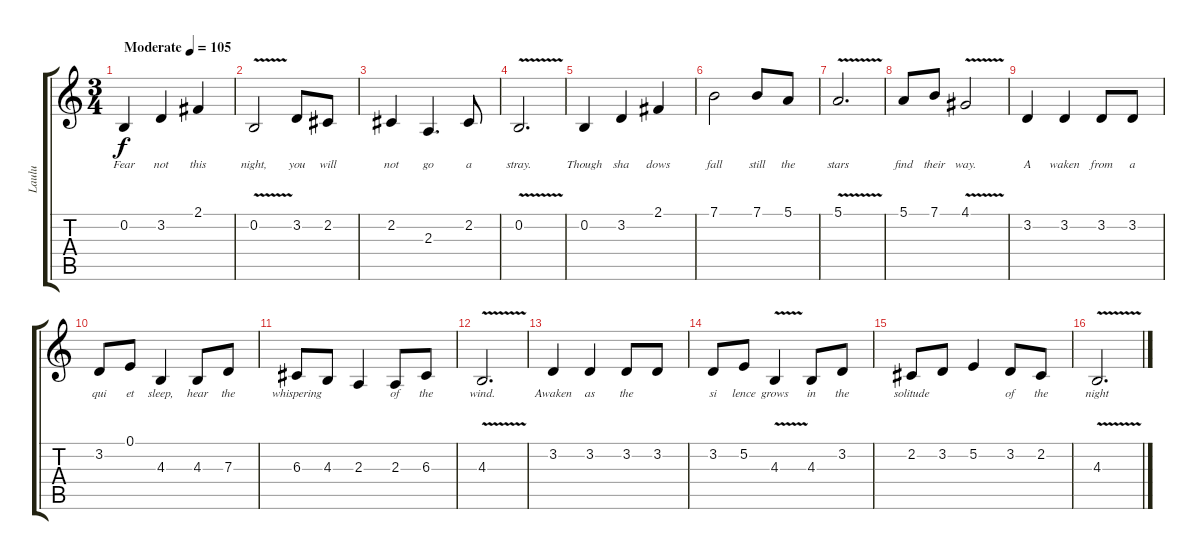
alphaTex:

\track ("Laulu" "Laulu") {instrument acousticgrandpiano}
\staff {score tabs}
\tuning (E4 B3 G3 D3 A2 E2) {hide}
\ts (3 4)
\tempo (105 "Moderate")
\clef g2
\ks c
0.2.4{lyrics (0 "Fear") lyrics (1 "") lyrics (2 "") lyrics (3 "") lyrics (4 "") dy f instrument acousticgrandpiano} 3.2.4{lyrics (0 "not") lyrics (1 "") lyrics (2 "") lyrics (3 "") lyrics (4 "")} 2.1.4{lyrics (0 "this") lyrics (1 "") lyrics (2 "") lyrics (3 "") lyrics (4 "")} |
0.2{v}.2{lyrics (0 "night,") lyrics (1 "") lyrics (2 "") lyrics (3 "") lyrics (4 "")} 3.2.8{lyrics (0 "you") lyrics (1 "") lyrics (2 "") lyrics (3 "") lyrics (4 "")} 2.2.8{lyrics (0 "will") lyrics (1 "") lyrics (2 "") lyrics (3 "") lyrics (4 "")} |
2.2.4{lyrics (0 "not") lyrics (1 "") lyrics (2 "") lyrics (3 "") lyrics (4 "")} 2.3.4{d lyrics (0 "go") lyrics (1 "") lyrics (2 "") lyrics (3 "") lyrics (4 "")} 2.2.8{lyrics (0 "a") lyrics (1 "") lyrics (2 "") lyrics (3 "") lyrics (4 "")} |
0.2{v}.2{d lyrics (0 "stray.") lyrics (1 "") lyrics (2 "") lyrics (3 "") lyrics (4 "")} |
0.2.4{lyrics (0 "Though") lyrics (1 "") lyrics (2 "") lyrics (3 "") lyrics (4 "")} 3.2.4{lyrics (0 "sha") lyrics (1 "") lyrics (2 "") lyrics (3 "") lyrics (4 "")} 2.1.4{lyrics (0 "dows") lyrics (1 "") lyrics (2 "") lyrics (3 "") lyrics (4 "")} |
7.1.2{lyrics (0 "fall") lyrics (1 "") lyrics (2 "") lyrics (3 "") lyrics (4 "")} 7.1.8{lyrics (0 "still") lyrics (1 "") lyrics (2 "") lyrics (3 "") lyrics (4 "")} 5.1.8{lyrics (0 "the") lyrics (1 "") lyrics (2 "") lyrics (3 "") lyrics (4 "")} |
5.1{v}.2{d lyrics (0 "stars") lyrics (1 "") lyrics (2 "") lyrics (3 "") lyrics (4 "")} |
5.1.8{lyrics (0 "find") lyrics (1 "") lyrics (2 "") lyrics (3 "") lyrics (4 "")} 7.1.8{lyrics (0 "their") lyrics (1 "") lyrics (2 "") lyrics (3 "") lyrics (4 "")} 4.1{v}.2{lyrics (0 "way.") lyrics (1 "") lyrics (2 "") lyrics (3 "") lyrics (4 "")} |
3.2.4{lyrics (0 "A") lyrics (1 "") lyrics (2 "") lyrics (3 "") lyrics (4 "")} 3.2.4{lyrics (0 "waken") lyrics (1 "") lyrics (2 "") lyrics (3 "") lyrics (4 "")} 3.2.8{lyrics (0 "from") lyrics (1 "") lyrics (2 "") lyrics (3 "") lyrics (4 "")} 3.2.8{lyrics (0 "a") lyrics (1 "") lyrics (2 "") lyrics (3 "") lyrics (4 "")} |
3.2.8{lyrics (0 "qui") lyrics (1 "") lyrics (2 "") lyrics (3 "") lyrics (4 "")} 0.1.8{lyrics (0 "et") lyrics (1 "") lyrics (2 "") lyrics (3 "") lyrics (4 "")} 4.3.4{lyrics (0 "sleep,") lyrics (1 "") lyrics (2 "") lyrics (3 "") lyrics (4 "")} 4.3.8{lyrics (0 "hear") lyrics (1 "") lyrics (2 "") lyrics (3 "") lyrics (4 "")} 7.3.8{lyrics (0 "the") lyrics (1 "") lyrics (2 "") lyrics (3 "") lyrics (4 "")} |
6.3.8{lyrics (0 "whispering") lyrics (1 "") lyrics (2 "") lyrics (3 "") lyrics (4 "")} 4.3.8{lyrics (0 "") lyrics (1 "") lyrics (2 "") lyrics (3 "") lyrics (4 "")} 2.3.4{lyrics (0 "") lyrics (1 "") lyrics (2 "") lyrics (3 "") lyrics (4 "")} 2.3.8{lyrics (0 "of") lyrics (1 "") lyrics (2 "") lyrics (3 "") lyrics (4 "")} 6.3.8{lyrics (0 "the") lyrics (1 "") lyrics (2 "") lyrics (3 "") lyrics (4 "")} |
4.3{v}.2{d lyrics (0 "wind.") lyrics (1 "") lyrics (2 "") lyrics (3 "") lyrics (4 "")} |
3.2.4{lyrics (0 "Awaken") lyrics (1 "") lyrics (2 "") lyrics (3 "") lyrics (4 "")} 3.2.4{lyrics (0 "as") lyrics (1 "") lyrics (2 "") lyrics (3 "") lyrics (4 "")} 3.2.8{lyrics (0 "the") lyrics (1 "") lyrics (2 "") lyrics (3 "") lyrics (4 "")} 3.2.8{lyrics (0 "") lyrics (1 "") lyrics (2 "") lyrics (3 "") lyrics (4 "")} |
3.2.8{lyrics (0 "si") lyrics (1 "") lyrics (2 "") lyrics (3 "") lyrics (4 "")} 5.2.8{lyrics (0 "lence") lyrics (1 "") lyrics (2 "") lyrics (3 "") lyrics (4 "")} 4.3{v}.4{lyrics (0 "grows") lyrics (1 "") lyrics (2 "") lyrics (3 "") lyrics (4 "")} 4.3.8{lyrics (0 "in") lyrics (1 "") lyrics (2 "") lyrics (3 "") lyrics (4 "")} 3.2.8{lyrics (0 "the") lyrics (1 "") lyrics (2 "") lyrics (3 "") lyrics (4 "")} |
2.2.8{lyrics (0 "solitude") lyrics (1 "") lyrics (2 "") lyrics (3 "") lyrics (4 "")} 3.2.8{lyrics (0 "") lyrics (1 "") lyrics (2 "") lyrics (3 "") lyrics (4 "")} 5.2.4{lyrics (0 "") lyrics (1 "") lyrics (2 "") lyrics (3 "") lyrics (4 "")} 3.2.8{lyrics (0 "of") lyrics (1 "") lyrics (2 "") lyrics (3 "") lyrics (4 "")} 2.2.8{lyrics (0 "the") lyrics (1 "") lyrics (2 "") lyrics (3 "") lyrics (4 "")} |
4.3{v}.2{d lyrics (0 "night") lyrics (1 "") lyrics (2 "") lyrics (3 "") lyrics (4 "")}
